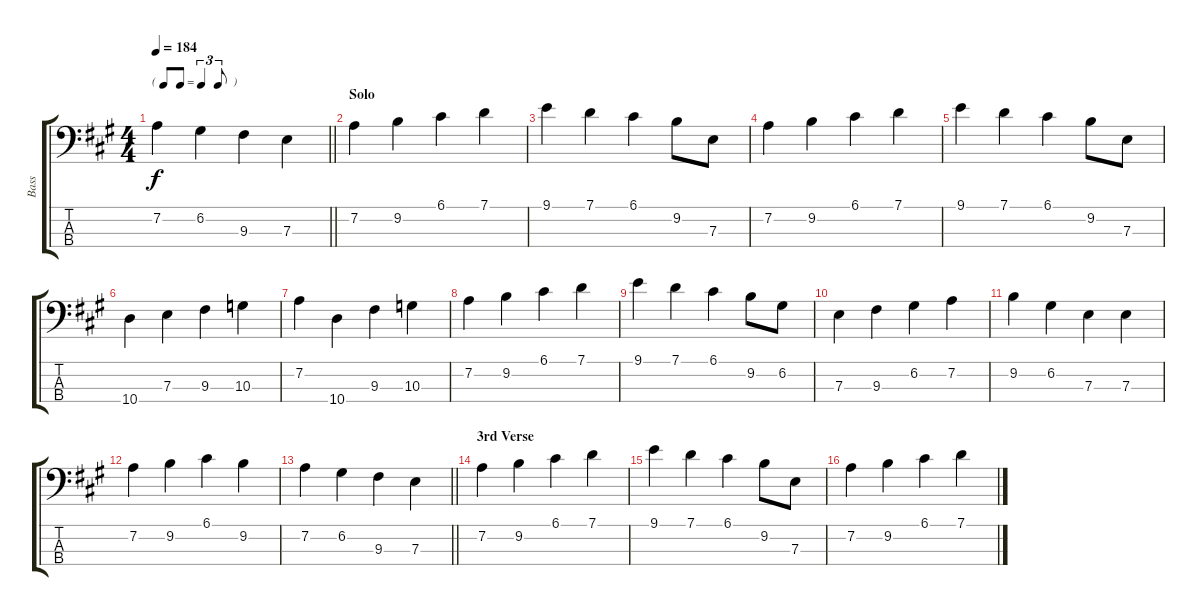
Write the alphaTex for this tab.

\track ("Bass" "Bass") {instrument acousticbass}
\staff {score tabs}
\tuning (G2 D2 A1 E1) {hide}
\ts (4 4)
\tf triplet8th
\tempo 184
\clef f4
\barLineRight lightlight
\ks a
7.2.4{dy f} 6.2.4 9.3.4 7.3.4 |
\section ("" "Solo")
7.2.4 9.2.4 6.1.4 7.1.4 |
9.1.4 7.1.4 6.1.4 9.2.8 7.3.8 |
7.2.4 9.2.4 6.1.4 7.1.4 |
9.1.4 7.1.4 6.1.4 9.2.8 7.3.8 |
10.4.4 7.3.4 9.3.4 10.3.4 |
7.2.4 10.4.4 9.3.4 10.3.4 |
7.2.4 9.2.4 6.1.4 7.1.4 |
9.1.4 7.1.4 6.1.4 9.2.8 6.2.8 |
7.3.4 9.3.4 6.2.4 7.2.4 |
9.2.4 6.2.4 7.3.4 7.3.4 |
7.2.4 9.2.4 6.1.4 9.2.4 |
\barLineRight lightlight
7.2.4 6.2.4 9.3.4 7.3.4 |
\section ("" "3rd Verse")
7.2.4 9.2.4 6.1.4 7.1.4 |
9.1.4 7.1.4 6.1.4 9.2.8 7.3.8 |
7.2.4 9.2.4 6.1.4 7.1.4
